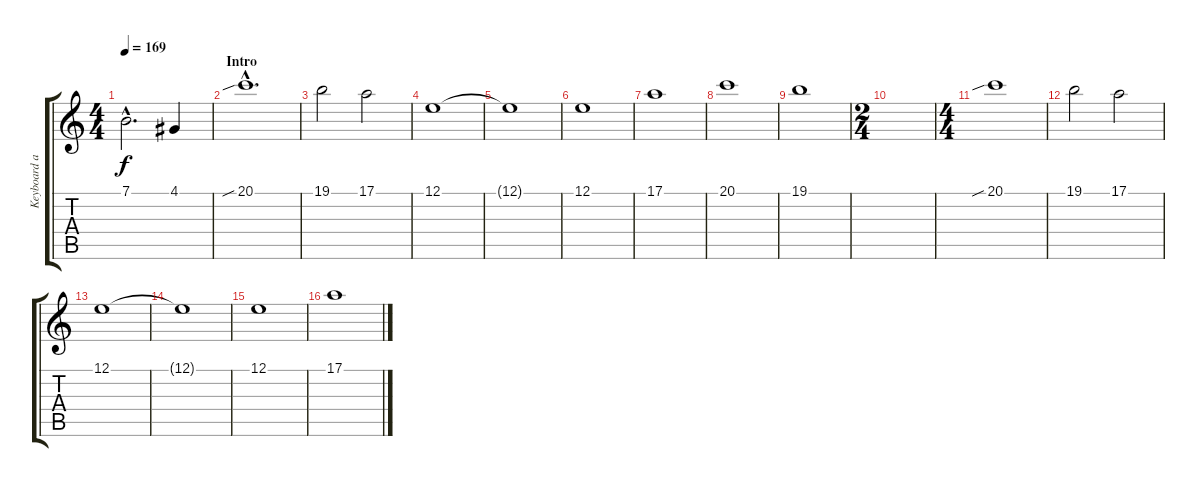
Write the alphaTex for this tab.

\track ("Keyboard and Choir" "Keyboard a") {instrument stringensemble1}
\staff {score tabs}
\tuning (E4 B3 G3 D3 A2 E2) {hide}
\ts (4 4)
\tempo 169
\clef g2
\ks c
7.1{hac}.2{d dy f} 4.1.4 |
\section ("" "Intro")
20.1{sib hac}.1{d} |
19.1.2 17.1.2 |
12.1.1 |
12.1{t}.1 |
12.1.1 |
17.1.1 |
20.1.1 |
19.1.1 |
\ts (2 4)
|
\ts (4 4)
20.1{sib}.1 |
19.1.2 17.1.2 |
12.1.1 |
12.1{t}.1 |
12.1.1 |
17.1.1
